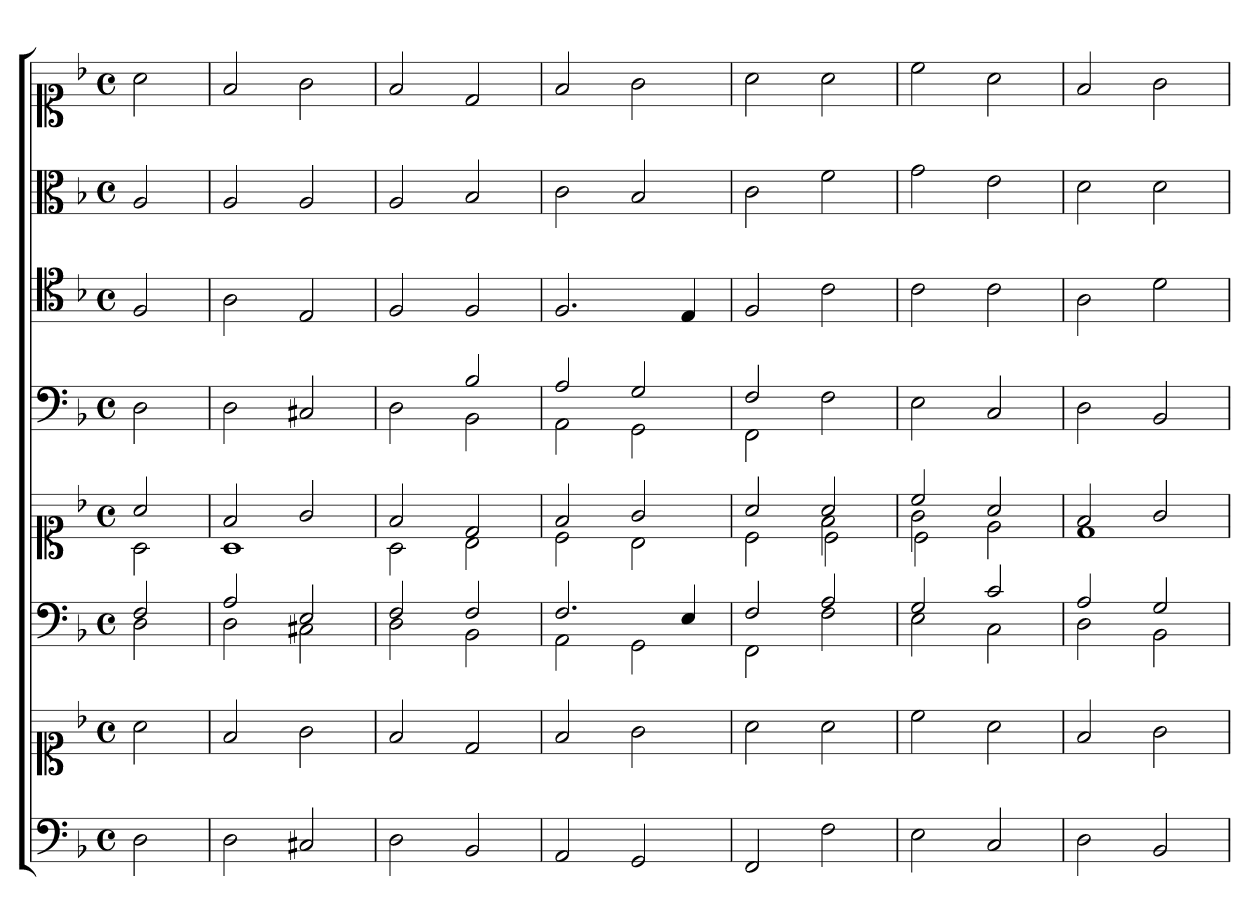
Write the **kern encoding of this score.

**kern	**kern	**kern	**kern	**kern	**kern	**kern	**kern
*part6	*part6	*part5	*part5	*part4	*part3	*part2	*part1
*staff8	*staff7	*staff6	*staff5	*staff4	*staff3	*staff2	*staff1
*clefF4	*clefC1	*clefF4	*clefC1	*clefF4	*clefC4	*clefC3	*clefC1
*k[b-]	*k[b-]	*k[b-]	*k[b-]	*k[b-]	*k[b-]	*k[b-]	*k[b-]
*F:	*F:	*F:	*F:	*F:	*F:	*F:	*F:
*M4/4	*M4/4	*M4/4	*M4/4	*M4/4	*M4/4	*M4/4	*M4/4
*met(c)	*met(c)	*met(c)	*met(c)	*met(c)	*met(c)	*met(c)	*met(c)
*MM180	*MM180	*MM180	*MM180	*MM180	*MM180	*MM180	*MM180
=1	=1	=1	=1	=1	=1	=1	=1
*	*	*^	*^	*	*	*	*
2D	2a	2F	2D	2a	2A	2D	2F	2A	2a
=2	=2	=2	=2	=2	=2	=2	=2	=2	=2
2D	2f	2A	2D	2f	1A	2D	2A	2A	2f
2C#X	2g	2E	2C#X	2g	.	2C#X	2E	2A	2g
=3	=3	=3	=3	=3	=3	=3	=3	=3	=3
*	*	*	*	*	*	*^	*	*	*
2D	2f	2F	2D	2f	2A	2D	2ryy	2F	2A	2f
2BB-	2d	2F	2BB-	2d	2B-	2B-	2BB-	2F	2B-	2d
=4	=4	=4	=4	=4	=4	=4	=4	=4	=4	=4
2AA	2f	2.F	2AA	2f	2c	2A	2AA	2.F	2c	2f
2GG	2g	.	2GG	2g	2B-	2G	2GG	.	2B-	2g
.	.	4E	.	.	.	.	.	4E	.	.
=5	=5	=5	=5	=5	=5	=5	=5	=5	=5	=5
*	*	*	*	*	*^	*	*	*	*	*
2FF	2a	2F	2FF	2a	2c	2ryy	2F	2FF	2F	2c	2a
2F	2a	2A	2F	2a	2f	2c\	2F	2ryy	2c	2f	2a
*	*	*	*	*	*	*	*v	*v	*	*	*
=6	=6	=6	=6	=6	=6	=6	=6	=6	=6	=6
2E	2cc	2G	2E	2cc	2g	2c\	2E	2c	2g	2cc
2C	2a	2c	2C	2a	2e	2ryy	2C	2c	2e	2a
*	*	*	*	*	*v	*v	*	*	*	*
=7	=7	=7	=7	=7	=7	=7	=7	=7	=7
2D	2f	2A	2D	2f	1d	2D	2A	2d	2f
2BB-	2g	2G	2BB-	2g	.	2BB-	2d	2d	2g
*	*	*v	*v	*	*	*	*	*	*
*	*	*	*v	*v	*	*	*	*
=	=	=	=	=	=	=	=
*-	*-	*-	*-	*-	*-	*-	*-
